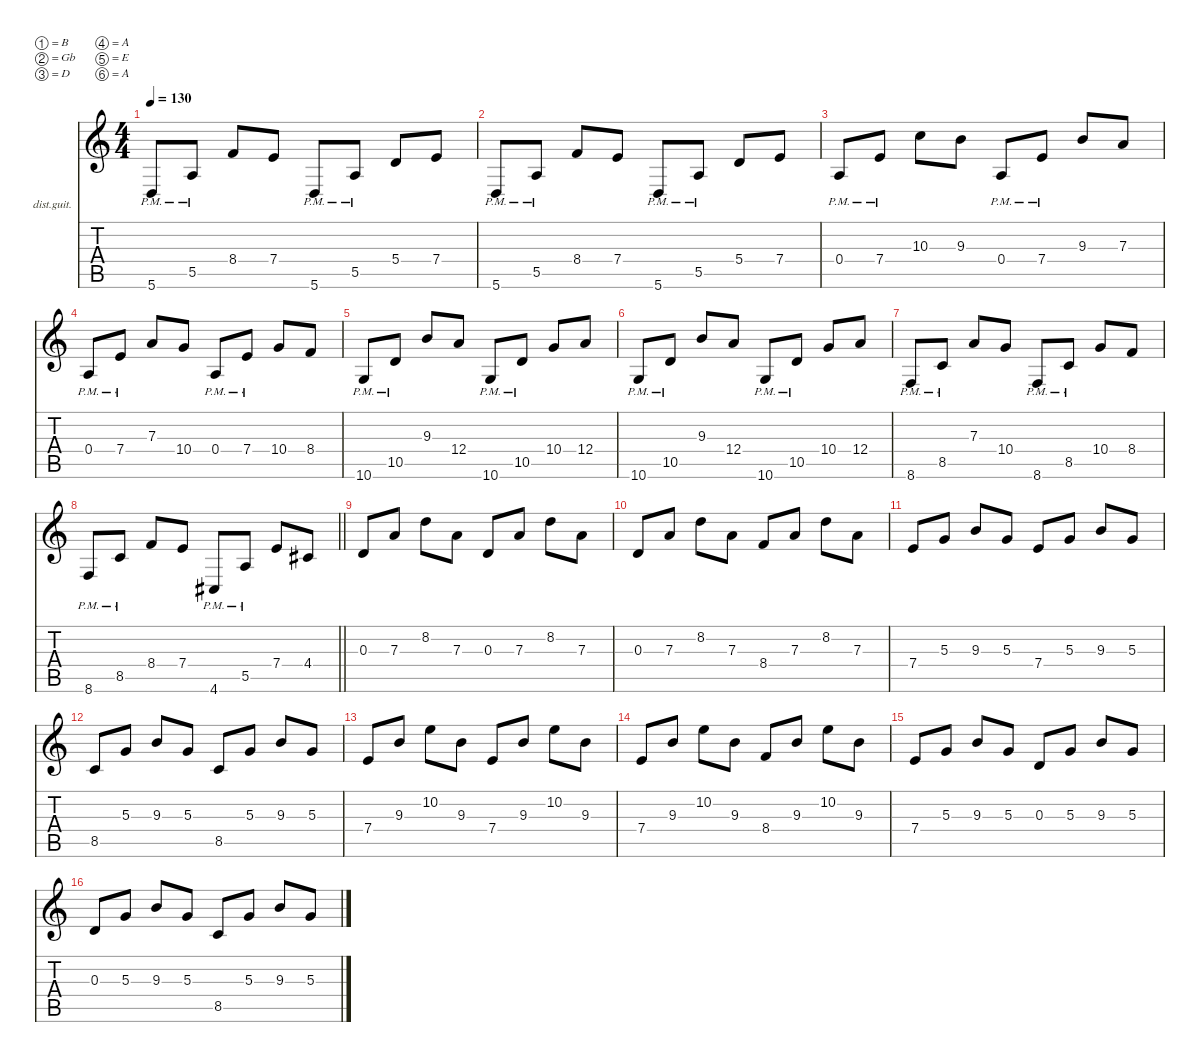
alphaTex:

\defaultSystemsLayout 4
\hideDynamics
\bracketExtendMode nobrackets
\firstSystemTrackNameOrientation horizontal
\otherSystemsTrackNameOrientation horizontal
\track ("Lead" "dist.guit.") {instrument distortionguitar}
\staff {score tabs}
\tuning (B3 Gb3 D3 A2 E2 A1)
\ts (4 4)
\tempo 130
\clef g2
\ks c
5.6{pm}.8{dy f beam Up} 5.5{pm}.8{beam Up} 8.4.8{beam Up} 7.4.8{beam Up} 5.6{pm}.8{beam Up} 5.5{pm}.8{beam Up} 5.4.8{beam Up} 7.4.8{beam Up} |
5.6{pm}.8{beam Up} 5.5{pm}.8{beam Up} 8.4.8{beam Up} 7.4.8{beam Up} 5.6{pm}.8{beam Up} 5.5{pm}.8{beam Up} 5.4.8{beam Up} 7.4.8{beam Up} |
0.4{pm}.8{beam Up} 7.4{pm}.8{beam Up} 10.3.8{beam Down} 9.3.8{beam Down} 0.4{pm}.8{beam Up} 7.4{pm}.8{beam Up} 9.3.8{beam Up} 7.3.8{beam Up} |
0.4{pm}.8{beam Up} 7.4{pm}.8{beam Up} 7.3.8{beam Up} 10.4.8{beam Up} 0.4{pm}.8{beam Up} 7.4{pm}.8{beam Up} 10.4.8{beam Up} 8.4.8{beam Up} |
10.6{pm}.8{beam Up} 10.5{pm}.8{beam Up} 9.3.8{beam Up} 12.4.8{beam Up} 10.6{pm}.8{beam Up} 10.5{pm}.8{beam Up} 10.4.8{beam Up} 12.4.8{beam Up} |
10.6{pm}.8{beam Up} 10.5{pm}.8{beam Up} 9.3.8{beam Up} 12.4.8{beam Up} 10.6{pm}.8{beam Up} 10.5{pm}.8{beam Up} 10.4.8{beam Up} 12.4.8{beam Up} |
8.6{pm}.8{beam Up} 8.5{pm}.8{beam Up} 7.3.8{beam Up} 10.4.8{beam Up} 8.6{pm}.8{beam Up} 8.5{pm}.8{beam Up} 10.4.8{beam Up} 8.4.8{beam Up} |
\barLineRight lightlight
8.6{pm}.8{beam Up} 8.5{pm}.8{beam Up} 8.4.8{beam Up} 7.4.8{beam Up} 4.6{pm acc #}.8{beam Up} 5.5{pm}.8{beam Up} 7.4.8{beam Up} 4.4{acc #}.8{beam Up} |
\section ("" "")
0.3.8{beam Up} 7.3.8{beam Up} 8.2.8{beam Down} 7.3.8{beam Down} 0.3.8{beam Up} 7.3.8{beam Up} 8.2.8{beam Down} 7.3.8{beam Down} |
0.3.8{beam Up} 7.3.8{beam Up} 8.2.8{beam Down} 7.3.8{beam Down} 8.4.8{beam Up} 7.3.8{beam Up} 8.2.8{beam Down} 7.3.8{beam Down} |
7.4.8{beam Up} 5.3.8{beam Up} 9.3.8{beam Up} 5.3.8{beam Up} 7.4.8{beam Up} 5.3.8{beam Up} 9.3.8{beam Up} 5.3.8{beam Up} |
8.5.8{beam Up} 5.3.8{beam Up} 9.3.8{beam Up} 5.3.8{beam Up} 8.5.8{beam Up} 5.3.8{beam Up} 9.3.8{beam Up} 5.3.8{beam Up} |
7.4.8{beam Up} 9.3.8{beam Up} 10.2.8{beam Down} 9.3.8{beam Down} 7.4.8{beam Up} 9.3.8{beam Up} 10.2.8{beam Down} 9.3.8{beam Down} |
7.4.8{beam Up} 9.3.8{beam Up} 10.2.8{beam Down} 9.3.8{beam Down} 8.4.8{beam Up} 9.3.8{beam Up} 10.2.8{beam Down} 9.3.8{beam Down} |
7.4.8{beam Up} 5.3.8{beam Up} 9.3.8{beam Up} 5.3.8{beam Up} 0.3.8{beam Up} 5.3.8{beam Up} 9.3.8{beam Up} 5.3.8{beam Up} |
0.3.8{beam Up} 5.3.8{beam Up} 9.3.8{beam Up} 5.3.8{beam Up} 8.5.8{beam Up} 5.3.8{beam Up} 9.3.8{beam Up} 5.3.8{beam Up}
